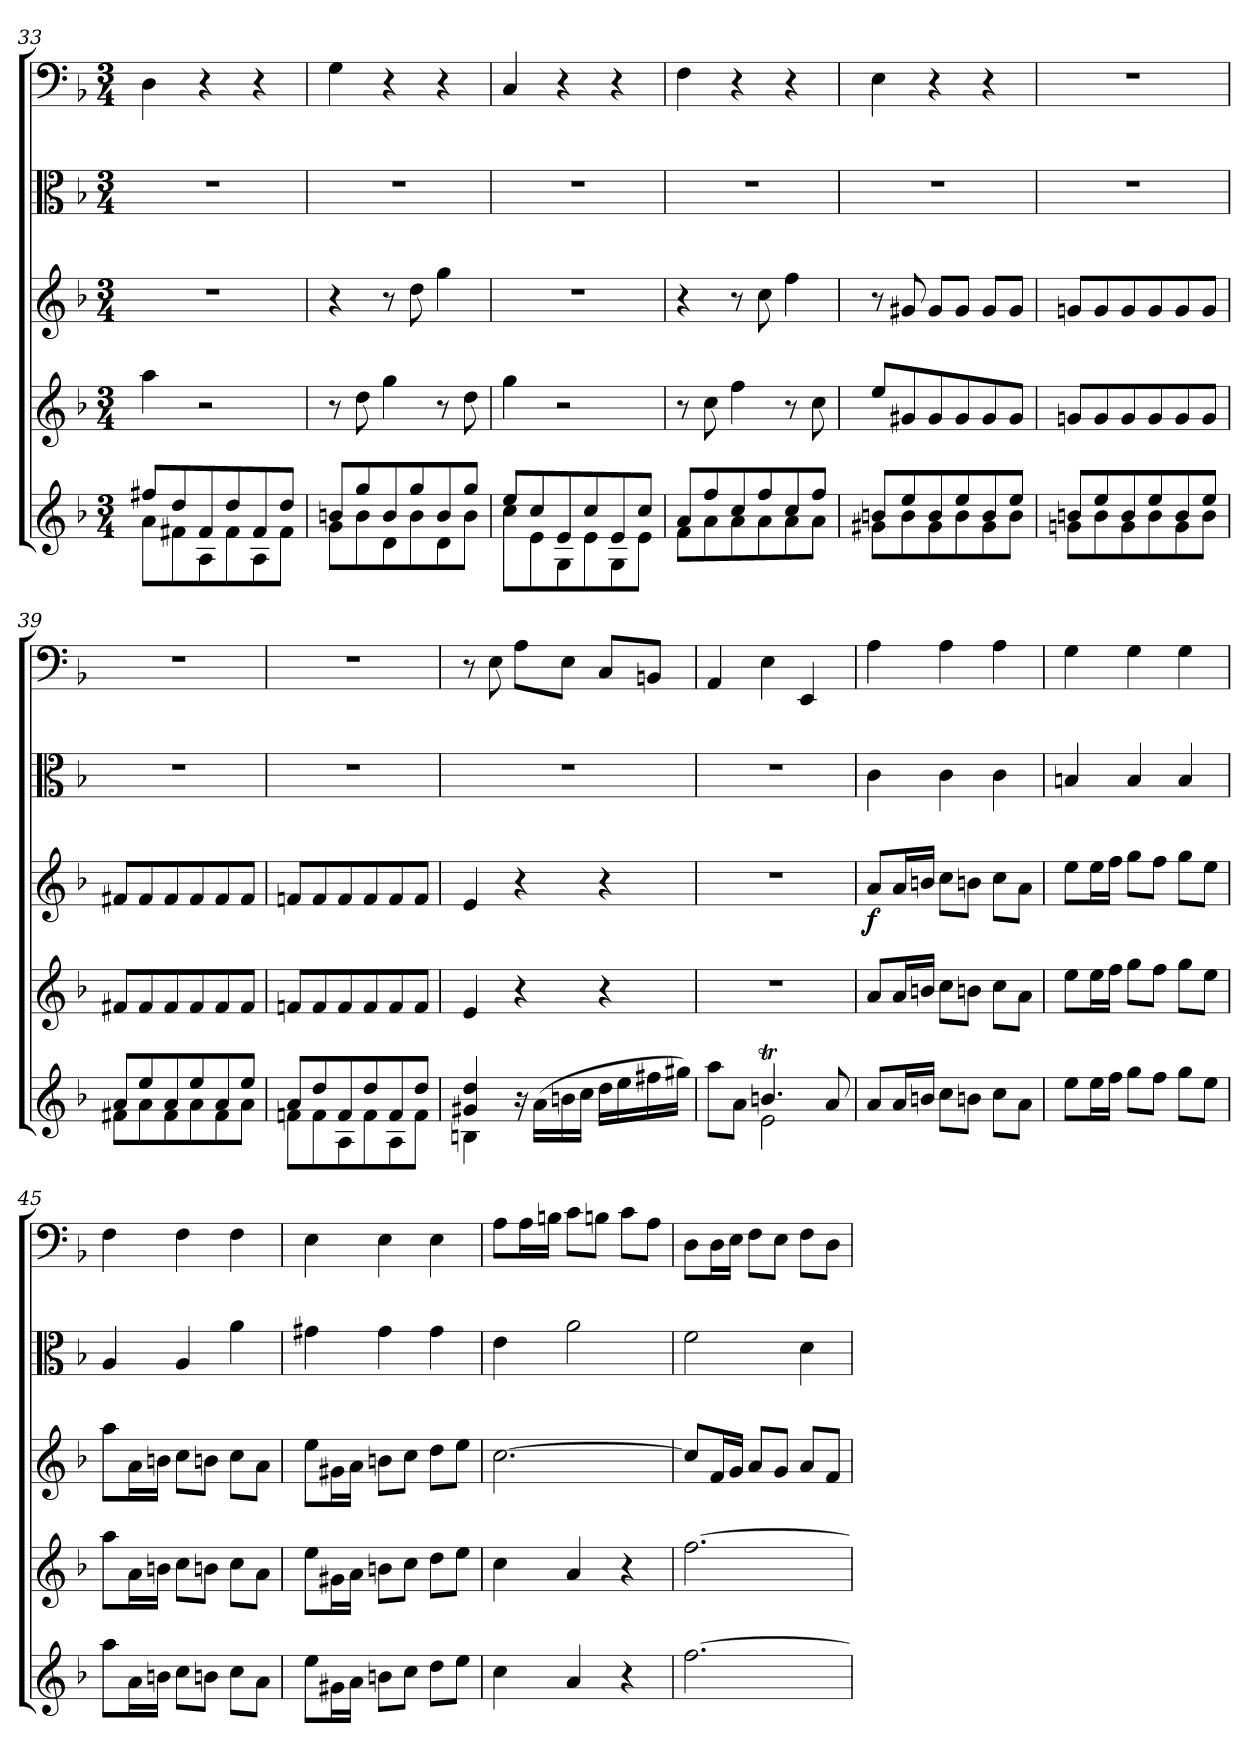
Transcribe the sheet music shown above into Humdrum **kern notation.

**kern	**kern	**kern	**dynam	**kern	**kern
*part5	*part4	*part3	*part3	*part2	*part1
*staff5	*staff4	*staff3	*staff3	*staff2	*staff1
*clefG2	*clefG2	*clefG2	*	*clefC3	*clefF4
*k[b-]	*k[b-]	*k[b-]	*	*k[b-]	*k[b-]
*d:	*d:	*d:	*	*d:	*d:
*M3/4	*M3/4	*M3/4	*	*M3/4	*M3/4
=33	=33	=33	=33	=33	=33
*^	*	*	*	*	*
8ff#X/L	8a\L	4aa\	2.r	.	2.r	4D\
8dd/	8f#X\	.	.	.	.	.
8f#/	8A\	2r	.	.	.	4r
8dd/	8f#\	.	.	.	.	.
8f#/	8A\	.	.	.	.	4r
8dd/J	8f#\J	.	.	.	.	.
=34	=34	=34	=34	=34	=34	=34
8bn/L	8g\L	8r	4r	.	2.r	4G\
8gg/	8b\	8dd\	.	.	.	.
8b/	8d\	4gg\	8r	.	.	4r
8gg/	8b\	.	8dd\	.	.	.
8b/	8d\	8r	4gg\	.	.	4r
8gg/J	8b\J	8dd\	.	.	.	.
=35	=35	=35	=35	=35	=35	=35
8ee/L	8cc\L	4gg\	2.r	.	2.r	4C/
8cc/	8e\	.	.	.	.	.
8e/	8G\	2r	.	.	.	4r
8cc/	8e\	.	.	.	.	.
8e/	8G\	.	.	.	.	4r
8cc/J	8e\J	.	.	.	.	.
=36	=36	=36	=36	=36	=36	=36
8a/L	8f\L	8r	4r	.	2.r	4F\
8ff/	8a\	8cc\	.	.	.	.
8cc/	8a\	4ff\	8r	.	.	4r
8ff/	8a\	.	8cc\	.	.	.
8cc/	8a\	8r	4ff\	.	.	4r
8ff/J	8a\J	8cc\	.	.	.	.
=37	=37	=37	=37	=37	=37	=37
8bn/L	8g#X\L	8ee/L	8r	.	2.r	4E\
8ee/	8b\	8g#X/	8g#X/	.	.	.
8b/	8g#\	8g#/	8g#/L	.	.	4r
8ee/	8b\	8g#/	8g#/J	.	.	.
8b/	8g#\	8g#/	8g#/L	.	.	4r
8ee/J	8b\J	8g#/J	8g#/J	.	.	.
=38	=38	=38	=38	=38	=38	=38
8bn/L	8gn\L	8gn/L	8gn/L	.	2.r	2.r
8ee/	8b\	8g/	8g/	.	.	.
8b/	8g\	8g/	8g/	.	.	.
8ee/	8b\	8g/	8g/	.	.	.
8b/	8g\	8g/	8g/	.	.	.
8ee/J	8b\J	8g/J	8g/J	.	.	.
=39	=39	=39	=39	=39	=39	=39
8a/L	8f#X\L	8f#X/L	8f#X/L	.	2.r	2.r
8ee/	8a\	8f#/	8f#/	.	.	.
8a/	8f#\	8f#/	8f#/	.	.	.
8ee/	8a\	8f#/	8f#/	.	.	.
8a/	8f#\	8f#/	8f#/	.	.	.
8ee/J	8a\J	8f#/J	8f#/J	.	.	.
=40	=40	=40	=40	=40	=40	=40
8a/L	8fn\L	8fn/L	8fn/L	.	2.r	2.r
8dd/	8f\	8f/	8f/	.	.	.
8f/	8A\	8f/	8f/	.	.	.
8dd/	8f\	8f/	8f/	.	.	.
8f/	8A\	8f/	8f/	.	.	.
8dd/J	8f\J	8f/J	8f/J	.	.	.
=41	=41	=41	=41	=41	=41	=41
4g#X/ 4dd/	4Bn\	4e/	4e/	.	2.r	8r
.	.	.	.	.	.	8E\
16r	2ryy	4r	4r	.	.	8A\L
(16a\LL	.	.	.	.	.	.
16bn\	.	.	.	.	.	8E\J
16cc\JJ	.	.	.	.	.	.
16dd\LL	.	4r	4r	.	.	8C/L
16ee\	.	.	.	.	.	.
16ff#X\	.	.	.	.	.	8BBn/J
16gg#X\JJ)	.	.	.	.	.	.
=42	=42	=42	=42	=42	=42	=42
8aa\L	4ryy	2.r	2.r	.	2.r	4AA/
8a\J	.	.	.	.	.	.
4.bnt/	2e\	.	.	.	.	4E\
.	.	.	.	.	.	4EE/
8a/	.	.	.	.	.	.
*v	*v	*	*	*	*	*
=43	=43	=43	=43	=43	=43
8a/L	8a/L	8a/L	f	4c\	4A\
16a/L	16a/L	16a/L	.	.	.
16bn/JJ	16bn/JJ	16bn/JJ	.	.	.
8cc\L	8cc\L	8cc\L	.	4c\	4A\
8bn\J	8bn\J	8bn\J	.	.	.
8cc\L	8cc\L	8cc\L	.	4c\	4A\
8a\J	8a\J	8a\J	.	.	.
=44	=44	=44	=44	=44	=44
8ee\L	8ee\L	8ee\L	.	4Bn/	4G\
16ee\L	16ee\L	16ee\L	.	.	.
16ff\JJ	16ff\JJ	16ff\JJ	.	.	.
8gg\L	8gg\L	8gg\L	.	4B/	4G\
8ff\J	8ff\J	8ff\J	.	.	.
8gg\L	8gg\L	8gg\L	.	4B/	4G\
8ee\J	8ee\J	8ee\J	.	.	.
=45	=45	=45	=45	=45	=45
8aa\L	8aa\L	8aa\L	.	4A/	4F\
16a\L	16a\L	16a\L	.	.	.
16bn\JJ	16bn\JJ	16bn\JJ	.	.	.
8cc\L	8cc\L	8cc\L	.	4A/	4F\
8bn\J	8bn\J	8bn\J	.	.	.
8cc\L	8cc\L	8cc\L	.	4a\	4F\
8a\J	8a\J	8a\J	.	.	.
=46	=46	=46	=46	=46	=46
8ee\L	8ee\L	8ee\L	.	4g#X\	4E\
16g#X\L	16g#X\L	16g#X\L	.	.	.
16a\JJ	16a\JJ	16a\JJ	.	.	.
8bn\L	8bn\L	8bn\L	.	4g#\	4E\
8cc\J	8cc\J	8cc\J	.	.	.
8dd\L	8dd\L	8dd\L	.	4g#\	4E\
8ee\J	8ee\J	8ee\J	.	.	.
=47	=47	=47	=47	=47	=47
4cc\	4cc\	[2.cc\	.	4e\	8A\L
.	.	.	.	.	16A\L
.	.	.	.	.	16Bn\JJ
4a/	4a/	.	.	2a\	8c\L
.	.	.	.	.	8Bn\J
4r	4r	.	.	.	8c\L
.	.	.	.	.	8A\J
=48	=48	=48	=48	=48	=48
[2.ff\	[2.ff\	8cc/L]	.	2f\	8D\L
.	.	16f/L	.	.	16D\L
.	.	16g/JJ	.	.	16E\JJ
.	.	8a/L	.	.	8F\L
.	.	8g/J	.	.	8E\J
.	.	8a/L	.	4d\	8F\L
.	.	8f/J	.	.	8D\J
=	=	=	=	=	=
*-	*-	*-	*-	*-	*-
